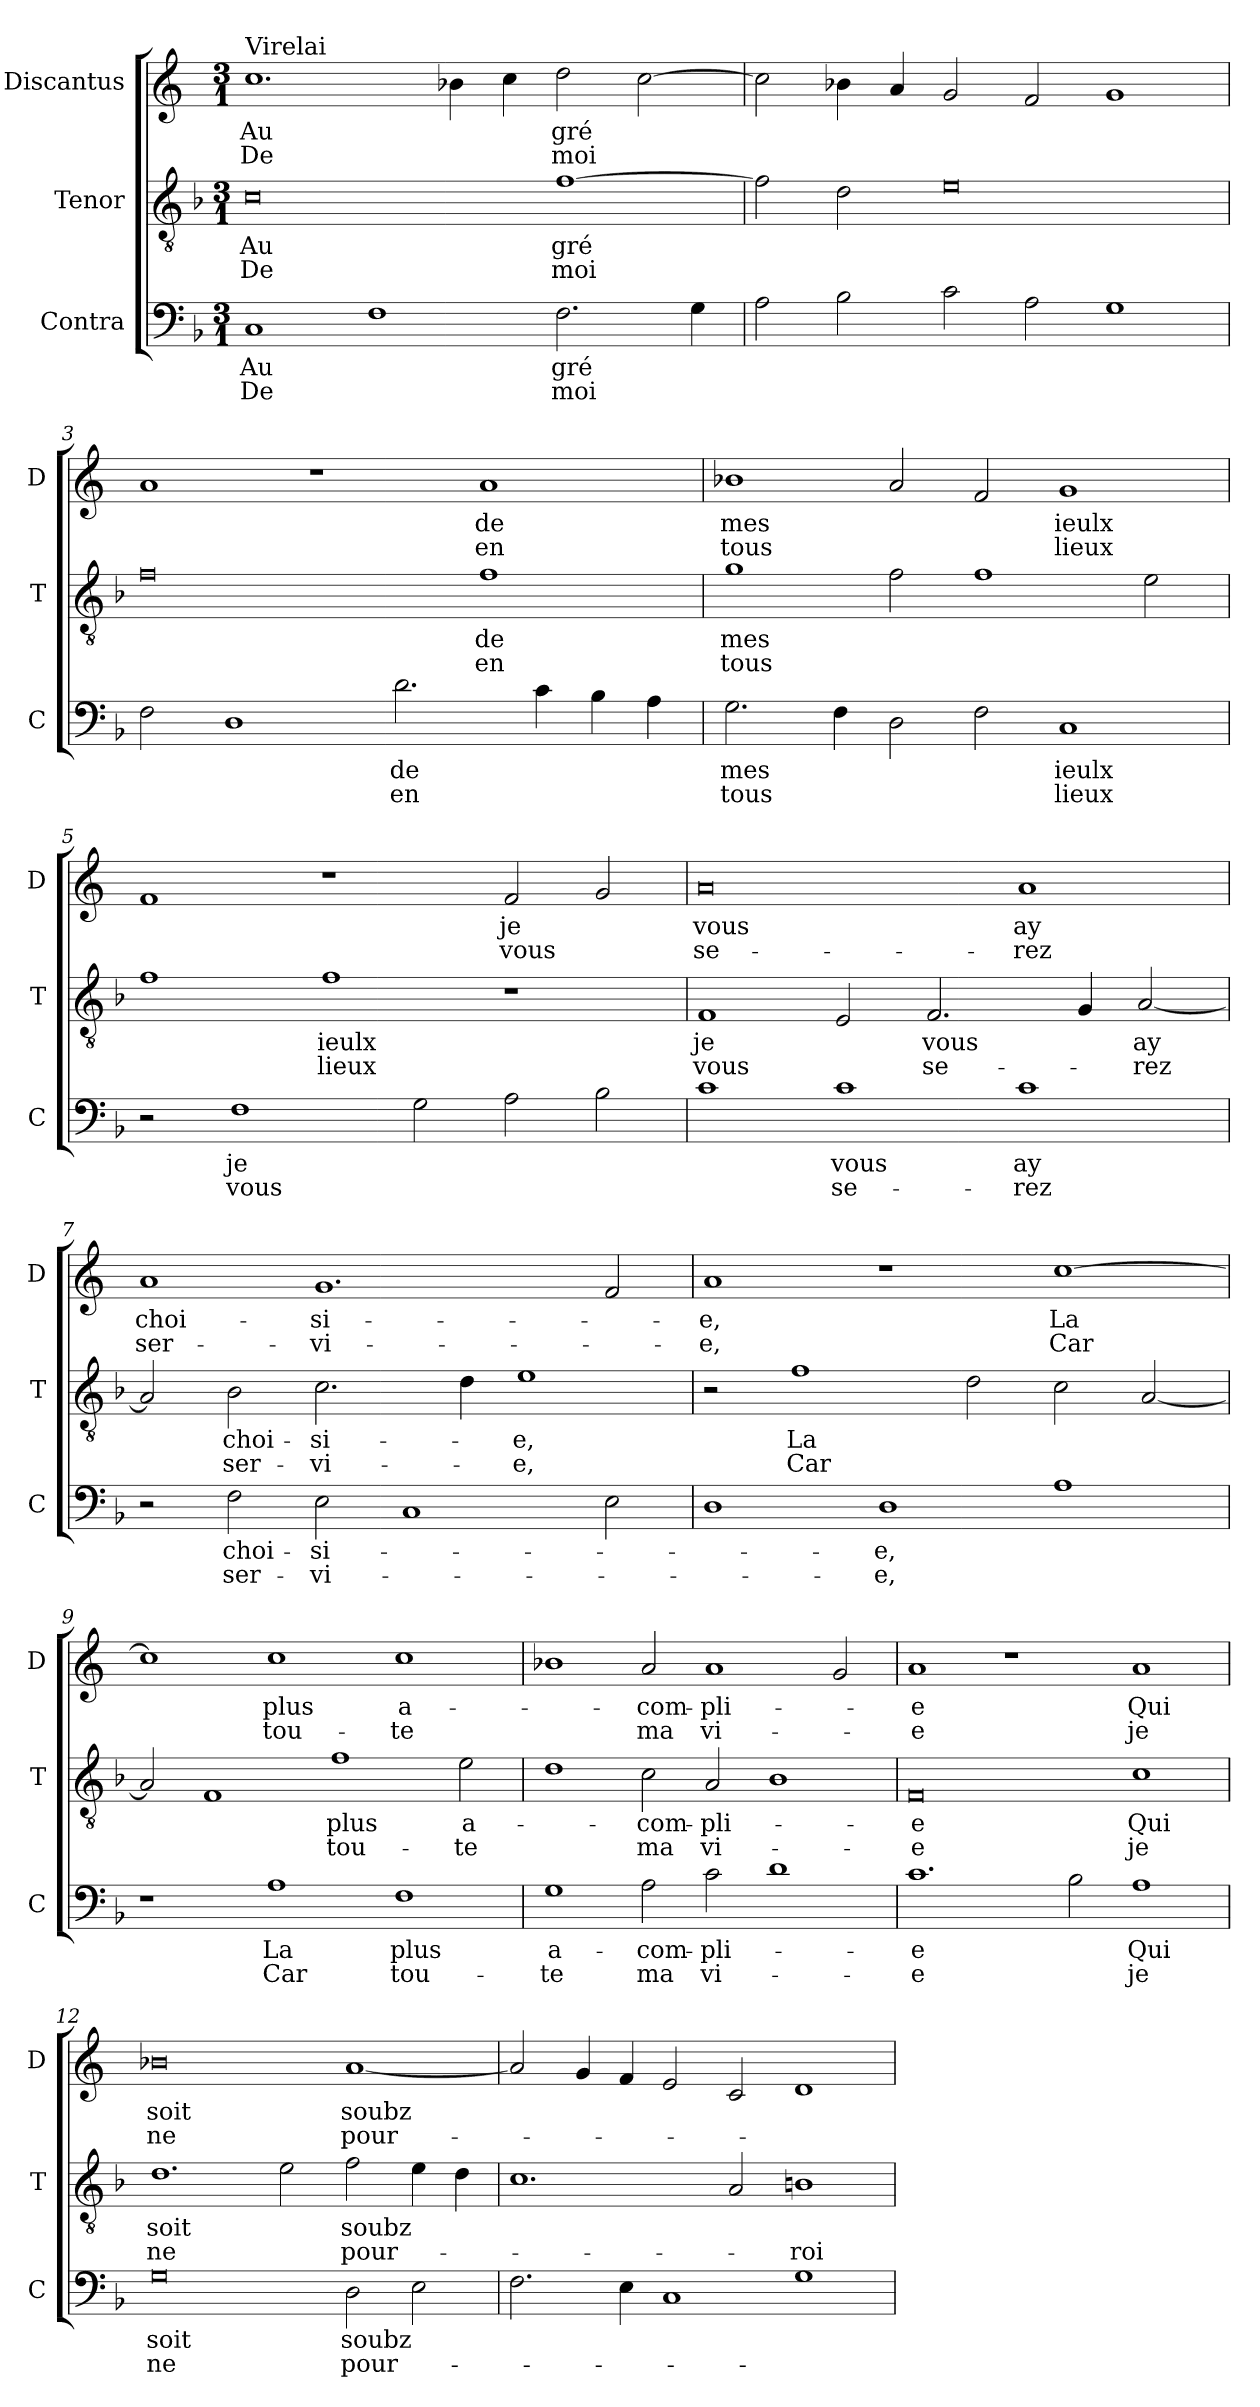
**kern	**text	**text	**kern	**text	**text	**kern	**text	**text
*part3	*part3	*part3	*part2	*part2	*part2	*part1	*part1	*part1
*staff3	*staff3	*staff3	*staff2	*staff2	*staff2	*staff1	*staff1	*staff1
*I"Contra	*	*	*I"Tenor	*	*	*I"Discantus	*	*
*I'C	*	*	*I'T	*	*	*I'D	*	*
*clefF4	*	*	*clefGv2	*	*	*clefG2	*	*
*k[b-]	*	*	*k[b-]	*	*	*k[]	*	*
*M3/1	*	*	*M3/1	*	*	*M3/1	*	*
*MM240	*	*	*MM240	*	*	*MM240	*	*
=1	=1	=1	=1	=1	=1	=1	=1	=1
!	!	!	!	!	!	!LO:TX:a:t=Virelai	!	!
1C	Au	De	0c	Au	De	1.cc	Au	De
1F	.	.	.	.	.	.	.	.
.	.	.	.	.	.	4b-X	.	.
.	.	.	.	.	.	4cc	.	.
2.F	gré	moi	[1f	gré	moi	2dd	gré	moi
.	.	.	.	.	.	[2cc	.	.
4G	.	.	.	.	.	.	.	.
=2	=2	=2	=2	=2	=2	=2	=2	=2
2A	.	.	2f]	.	.	2cc]	.	.
2B-	.	.	2d	.	.	4b-X	.	.
.	.	.	.	.	.	4a	.	.
2c	.	.	0e	.	.	2g	.	.
2A	.	.	.	.	.	2f	.	.
1G	.	.	.	.	.	1g	.	.
=3	=3	=3	=3	=3	=3	=3	=3	=3
2F	.	.	0f	.	.	1a	.	.
1D	.	.	.	.	.	.	.	.
.	.	.	.	.	.	1r	.	.
2.d	de	en	.	.	.	.	.	.
.	.	.	1f	de	en	1a	de	en
4c	.	.	.	.	.	.	.	.
4B-	.	.	.	.	.	.	.	.
4A	.	.	.	.	.	.	.	.
=4	=4	=4	=4	=4	=4	=4	=4	=4
2.G	mes	tous	1g	mes	tous	1b-X	mes	tous
4F	.	.	.	.	.	.	.	.
2D	.	.	2f	.	.	2a	.	.
2F	.	.	1f	.	.	2f	.	.
1C	ieulx	lieux	.	.	.	1g	ieulx	lieux
.	.	.	2e	.	.	.	.	.
=5	=5	=5	=5	=5	=5	=5	=5	=5
2r	.	.	1f	.	.	1f	.	.
1F	je	vous	.	.	.	.	.	.
.	.	.	1f	ieulx	lieux	1r	.	.
2G	.	.	.	.	.	.	.	.
2A	.	.	1r	.	.	2f	je	vous
2B-	.	.	.	.	.	2g	.	.
=6	=6	=6	=6	=6	=6	=6	=6	=6
1c	.	.	1F	je	vous	0a	vous	se-
1c	vous	se-	2E	.	.	.	.	.
.	.	.	2.F	vous	se-	.	.	.
1c	ay	-rez	.	.	.	1a	ay	-rez
.	.	.	4G	.	.	.	.	.
.	.	.	[2A	ay	-rez	.	.	.
=7	=7	=7	=7	=7	=7	=7	=7	=7
2r	.	.	2A]	.	.	1a	choi-	ser-
2F	choi-	ser-	2B-	choi-	ser-	.	.	.
2E	-si-	-vi-	2.c	-si-	-vi-	1.g	-si-	-vi-
1C	.	.	.	.	.	.	.	.
.	.	.	4d	.	.	.	.	.
.	.	.	1e	-e,	-e,	.	.	.
2E	.	.	.	.	.	2f	.	.
=8	=8	=8	=8	=8	=8	=8	=8	=8
1D	.	.	2r	.	.	1a	-e,	-e,
.	.	.	1f	La	Car	.	.	.
1D	-e,	-e,	.	.	.	1r	.	.
.	.	.	2d	.	.	.	.	.
1A	.	.	2c	.	.	[1cc	La	Car
.	.	.	[2A	.	.	.	.	.
=9	=9	=9	=9	=9	=9	=9	=9	=9
1r	.	.	2A]	.	.	1cc]	.	.
.	.	.	1F	.	.	.	.	.
1A	La	Car	.	.	.	1cc	plus	tou-
.	.	.	1f	plus	tou-	.	.	.
1F	plus	tou-	.	.	.	1cc	a-	-te
.	.	.	2e	a-	-te	.	.	.
=10	=10	=10	=10	=10	=10	=10	=10	=10
1G	a-	-te	1d	.	.	1b-X	.	.
2A	-com-	ma	2c	-com-	ma	2a	-com-	ma
2c	-pli-	vi-	2A	-pli-	vi-	1a	-pli-	vi-
1d	.	.	1B-	.	.	.	.	.
.	.	.	.	.	.	2g	.	.
=11	=11	=11	=11	=11	=11	=11	=11	=11
1.c	-e	-e	0F	-e	-e	1a	-e	-e
.	.	.	.	.	.	1r	.	.
2B-	.	.	.	.	.	.	.	.
1A	Qui	je	1c	Qui	je	1a	Qui	je
=12	=12	=12	=12	=12	=12	=12	=12	=12
0G	soit	ne	1.d	soit	ne	0b-X	soit	ne
.	.	.	2e	.	.	.	.	.
2D	soubz	pour-	2f	soubz	pour-	[1a	soubz	pour-
2E	.	.	4e	.	.	.	.	.
.	.	.	4d	.	.	.	.	.
=13	=13	=13	=13	=13	=13	=13	=13	=13
2.F	.	.	1.c	.	.	2a]	.	.
.	.	.	.	.	.	4g	.	.
4E	.	.	.	.	.	4f	.	.
1C	.	.	.	.	.	2e	.	.
.	.	.	2A	.	.	2c	.	.
1G	.	.	1Bn	.	-roi	1d	.	.
=	=	=	=	=	=	=	=	=
*-	*-	*-	*-	*-	*-	*-	*-	*-
